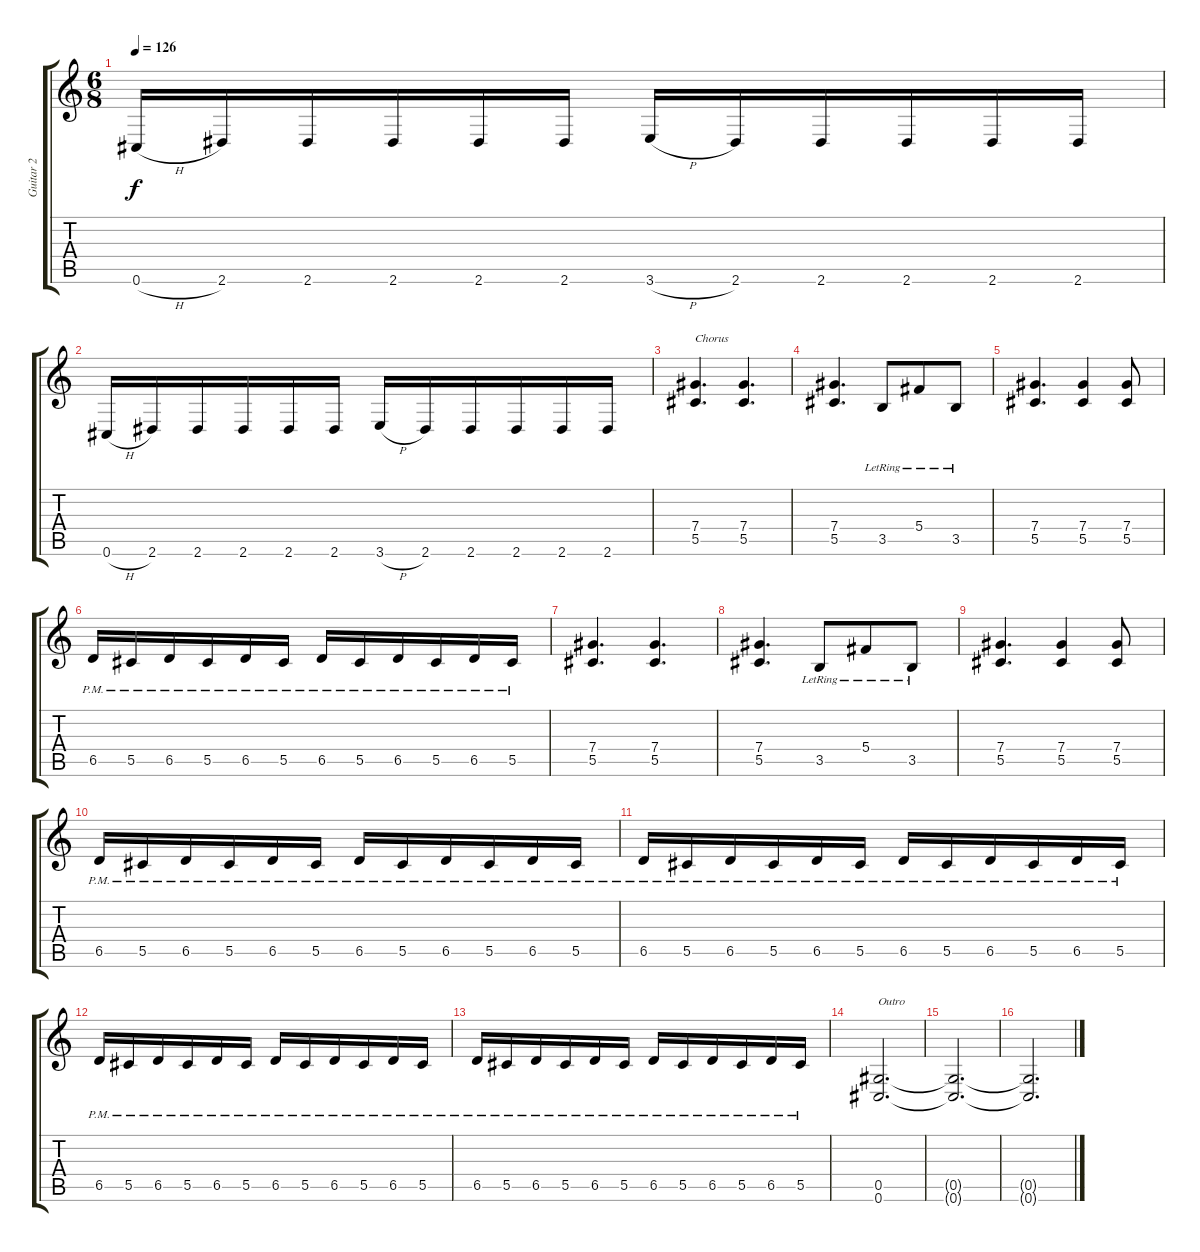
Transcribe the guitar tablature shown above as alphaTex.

\track ("Guitar 2" "Guitar 2") {instrument distortionguitar}
\staff {score tabs}
\tuning (Eb4 Bb3 Gb3 Db3 Ab2 Db2) {hide}
\ts (6 8)
\tempo 126
\clef g2
\ks c
0.6{h}.16{dy f} 2.6.16 2.6.16 2.6.16 2.6.16 2.6.16 3.6{h}.16 2.6.16 2.6.16 2.6.16 2.6.16 2.6.16 |
0.6{h}.16 2.6.16 2.6.16 2.6.16 2.6.16 2.6.16 3.6{h}.16 2.6.16 2.6.16 2.6.16 2.6.16 2.6.16 |
(7.4 5.5).4{d txt "Chorus"} (7.4 5.5).4{d} |
(7.4 5.5).4{d} 3.5{lr}.8 5.4{lr}.8 3.5{lr}.8 |
(7.4 5.5).4{d} (7.4 5.5).4 (7.4 5.5).8 |
6.5{pm}.16 5.5{pm}.16 6.5{pm}.16 5.5{pm}.16 6.5{pm}.16 5.5{pm}.16 6.5{pm}.16 5.5{pm}.16 6.5{pm}.16 5.5{pm}.16 6.5{pm}.16 5.5{pm}.16 |
(7.4 5.5).4{d} (7.4 5.5).4{d} |
(7.4 5.5).4{d} 3.5{lr}.8 5.4{lr}.8 3.5{lr}.8 |
(7.4 5.5).4{d} (7.4 5.5).4 (7.4 5.5).8 |
6.5{pm}.16 5.5{pm}.16 6.5{pm}.16 5.5{pm}.16 6.5{pm}.16 5.5{pm}.16 6.5{pm}.16 5.5{pm}.16 6.5{pm}.16 5.5{pm}.16 6.5{pm}.16 5.5{pm}.16 |
6.5{pm}.16 5.5{pm}.16 6.5{pm}.16 5.5{pm}.16 6.5{pm}.16 5.5{pm}.16 6.5{pm}.16 5.5{pm}.16 6.5{pm}.16 5.5{pm}.16 6.5{pm}.16 5.5{pm}.16 |
6.5{pm}.16 5.5{pm}.16 6.5{pm}.16 5.5{pm}.16 6.5{pm}.16 5.5{pm}.16 6.5{pm}.16 5.5{pm}.16 6.5{pm}.16 5.5{pm}.16 6.5{pm}.16 5.5{pm}.16 |
6.5{pm}.16 5.5{pm}.16 6.5{pm}.16 5.5{pm}.16 6.5{pm}.16 5.5{pm}.16 6.5{pm}.16 5.5{pm}.16 6.5{pm}.16 5.5{pm}.16 6.5{pm}.16 5.5{pm}.16 |
(0.5 0.6).2{d txt "Outro"} |
(0.5{t} 0.6{t}).2{d} |
(0.5{t} 0.6{t}).2{d}
